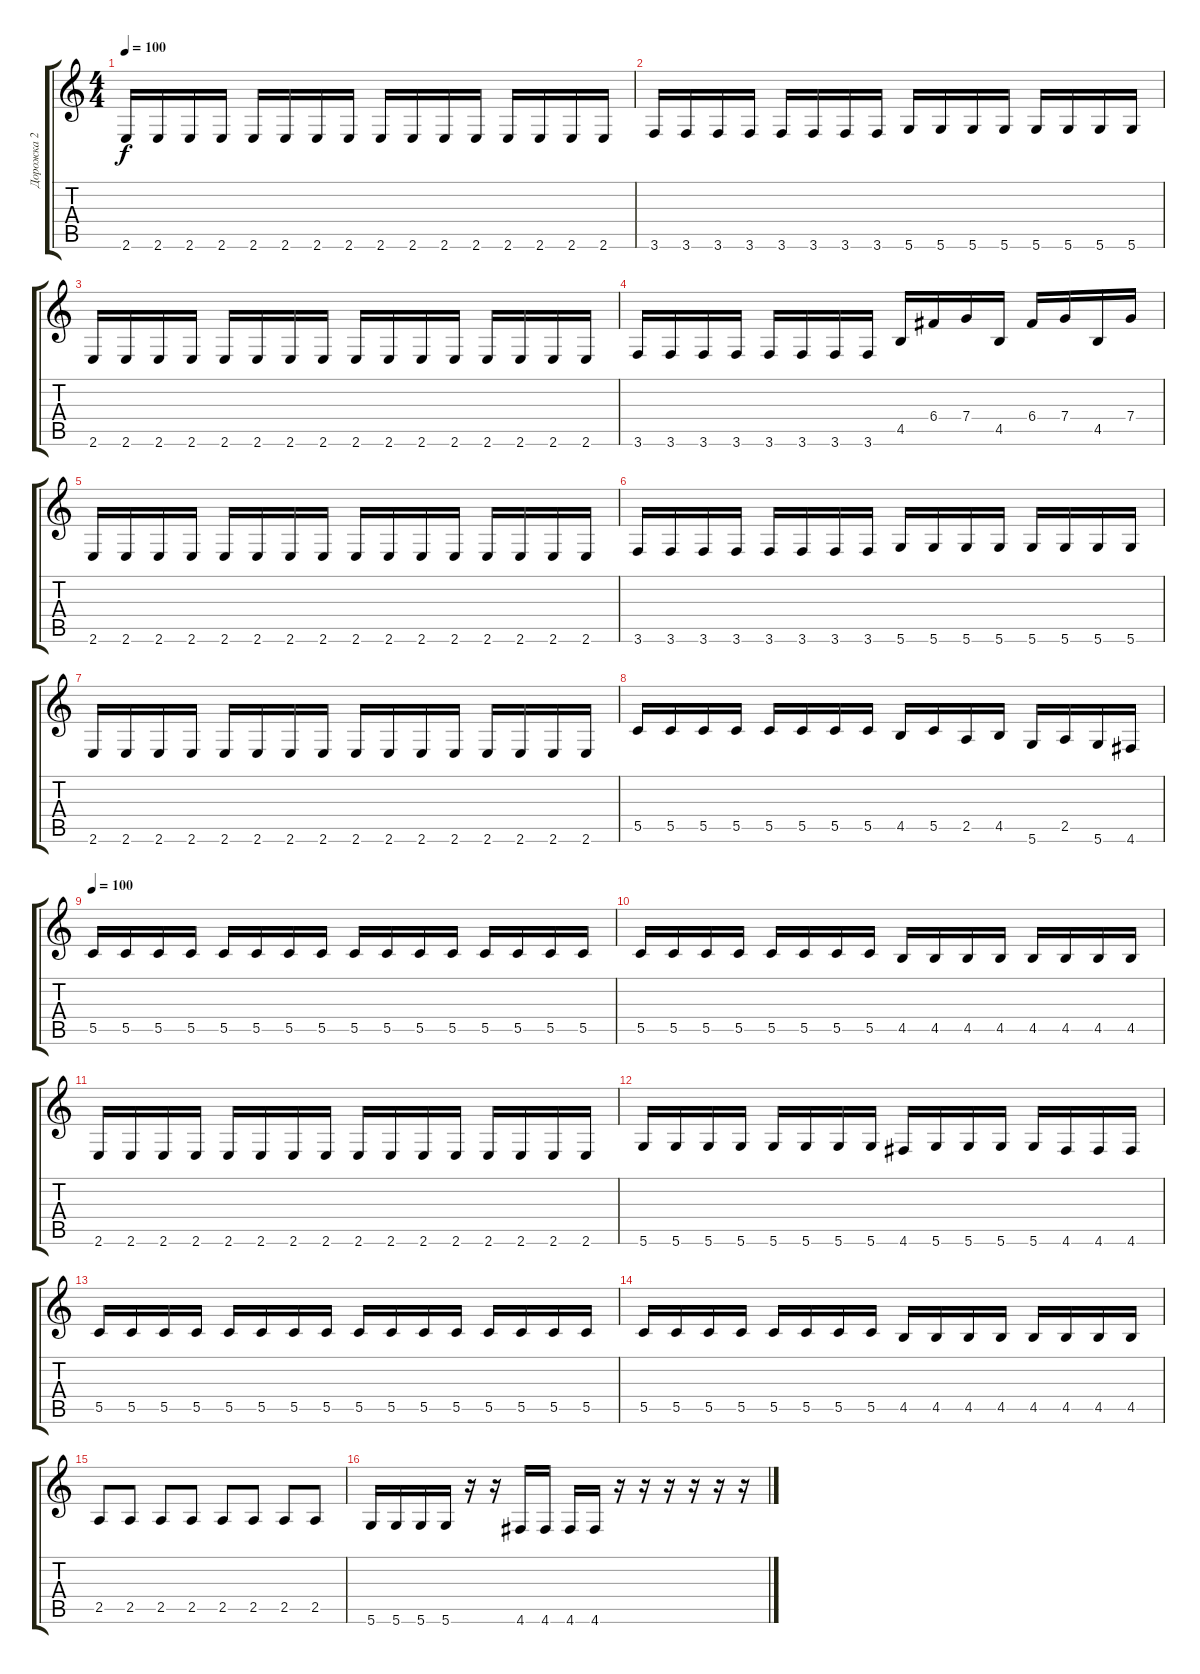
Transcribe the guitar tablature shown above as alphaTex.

\track ("Дорожка 2" "Дорожка 2") {instrument electricbassfinger}
\staff {score tabs}
\tuning (D4 A3 F3 C3 G2 D2) {hide}
\ts (4 4)
\tempo 100
\clef g2
\ks c
2.6.16{dy f} 2.6.16 2.6.16 2.6.16 2.6.16 2.6.16 2.6.16 2.6.16 2.6.16 2.6.16 2.6.16 2.6.16 2.6.16 2.6.16 2.6.16 2.6.16 |
3.6.16 3.6.16 3.6.16 3.6.16 3.6.16 3.6.16 3.6.16 3.6.16 5.6.16 5.6.16 5.6.16 5.6.16 5.6.16 5.6.16 5.6.16 5.6.16 |
2.6.16 2.6.16 2.6.16 2.6.16 2.6.16 2.6.16 2.6.16 2.6.16 2.6.16 2.6.16 2.6.16 2.6.16 2.6.16 2.6.16 2.6.16 2.6.16 |
3.6.16 3.6.16 3.6.16 3.6.16 3.6.16 3.6.16 3.6.16 3.6.16 4.5.16 6.4.16 7.4.16 4.5.16 6.4.16 7.4.16 4.5.16 7.4.16 |
2.6.16 2.6.16 2.6.16 2.6.16 2.6.16 2.6.16 2.6.16 2.6.16 2.6.16 2.6.16 2.6.16 2.6.16 2.6.16 2.6.16 2.6.16 2.6.16 |
3.6.16 3.6.16 3.6.16 3.6.16 3.6.16 3.6.16 3.6.16 3.6.16 5.6.16 5.6.16 5.6.16 5.6.16 5.6.16 5.6.16 5.6.16 5.6.16 |
2.6.16 2.6.16 2.6.16 2.6.16 2.6.16 2.6.16 2.6.16 2.6.16 2.6.16 2.6.16 2.6.16 2.6.16 2.6.16 2.6.16 2.6.16 2.6.16 |
5.5.16 5.5.16 5.5.16 5.5.16 5.5.16 5.5.16 5.5.16 5.5.16 4.5.16 5.5.16 2.5.16 4.5.16 5.6.16 2.5.16 5.6.16 4.6.16 |
\tempo 100
5.5.16 5.5.16 5.5.16 5.5.16 5.5.16 5.5.16 5.5.16 5.5.16 5.5.16 5.5.16 5.5.16 5.5.16 5.5.16 5.5.16 5.5.16 5.5.16 |
5.5.16 5.5.16 5.5.16 5.5.16 5.5.16 5.5.16 5.5.16 5.5.16 4.5.16 4.5.16 4.5.16 4.5.16 4.5.16 4.5.16 4.5.16 4.5.16 |
2.6.16 2.6.16 2.6.16 2.6.16 2.6.16 2.6.16 2.6.16 2.6.16 2.6.16 2.6.16 2.6.16 2.6.16 2.6.16 2.6.16 2.6.16 2.6.16 |
5.6.16 5.6.16 5.6.16 5.6.16 5.6.16 5.6.16 5.6.16 5.6.16 4.6.16 5.6.16 5.6.16 5.6.16 5.6.16 4.6.16 4.6.16 4.6.16 |
5.5.16 5.5.16 5.5.16 5.5.16 5.5.16 5.5.16 5.5.16 5.5.16 5.5.16 5.5.16 5.5.16 5.5.16 5.5.16 5.5.16 5.5.16 5.5.16 |
5.5.16 5.5.16 5.5.16 5.5.16 5.5.16 5.5.16 5.5.16 5.5.16 4.5.16 4.5.16 4.5.16 4.5.16 4.5.16 4.5.16 4.5.16 4.5.16 |
2.5.8 2.5.8 2.5.8 2.5.8 2.5.8 2.5.8 2.5.8 2.5.8 |
5.6.16 5.6.16 5.6.16 5.6.16 r.16 r.16 4.6.16 4.6.16 4.6.16 4.6.16 r.16 r.16 r.16 r.16 r.16 r.16
